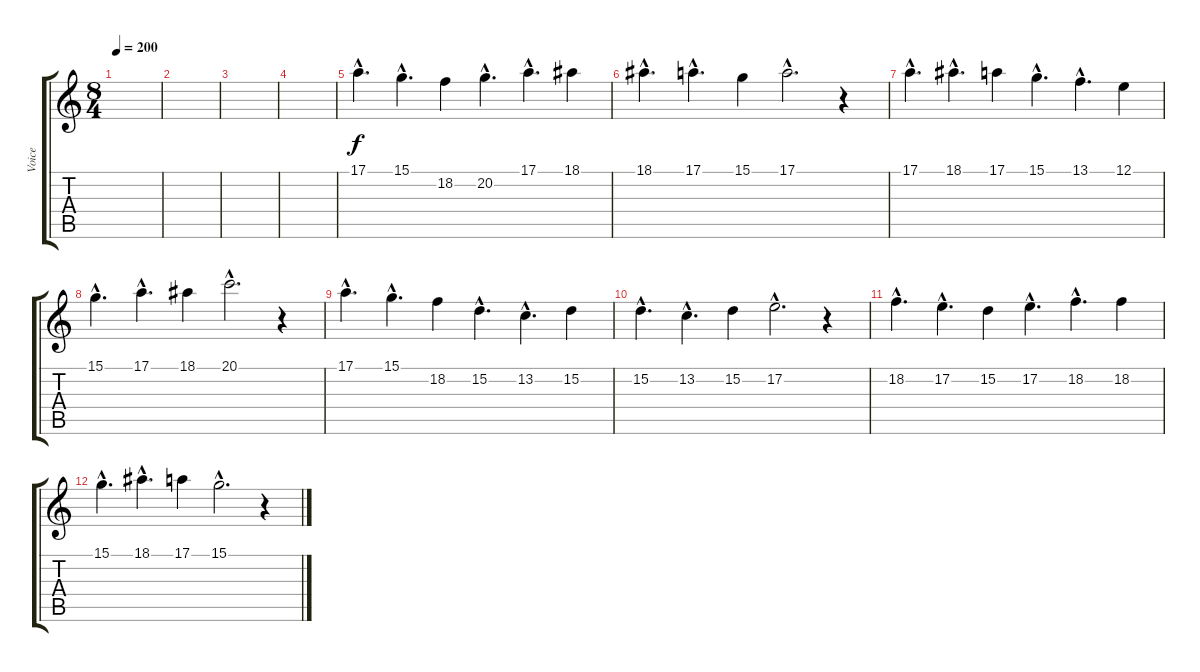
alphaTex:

\track ("Voice" "Voice") {instrument choiraahs}
\staff {score tabs}
\tuning (E4 B3 G3 D3 A2 E2) {hide}
\ts (8 4)
\tempo 200
\clef g2
\ks c
|
|
|
|
17.1{hac}.4{d} 15.1{hac}.4{d} 18.2.4 20.2{hac}.4{d} 17.1{hac}.4{d} 18.1.4 |
18.1{hac}.4{d} 17.1{hac}.4{d} 15.1.4 17.1{hac}.2{d} r.4 |
17.1{hac}.4{d} 18.1{hac}.4{d} 17.1.4 15.1{hac}.4{d} 13.1{hac}.4{d} 12.1.4 |
15.1{hac}.4{d} 17.1{hac}.4{d} 18.1.4 20.1{hac}.2{d} r.4 |
17.1{hac}.4{d} 15.1{hac}.4{d} 18.2.4 15.2{hac}.4{d} 13.2{hac}.4{d} 15.2.4 |
15.2{hac}.4{d} 13.2{hac}.4{d} 15.2.4 17.2{hac}.2{d} r.4 |
18.2{hac}.4{d} 17.2{hac}.4{d} 15.2.4 17.2{hac}.4{d} 18.2{hac}.4{d} 18.2.4 |
15.1{hac}.4{d} 18.1{hac}.4{d} 17.1.4 15.1{hac}.2{d} r.4
